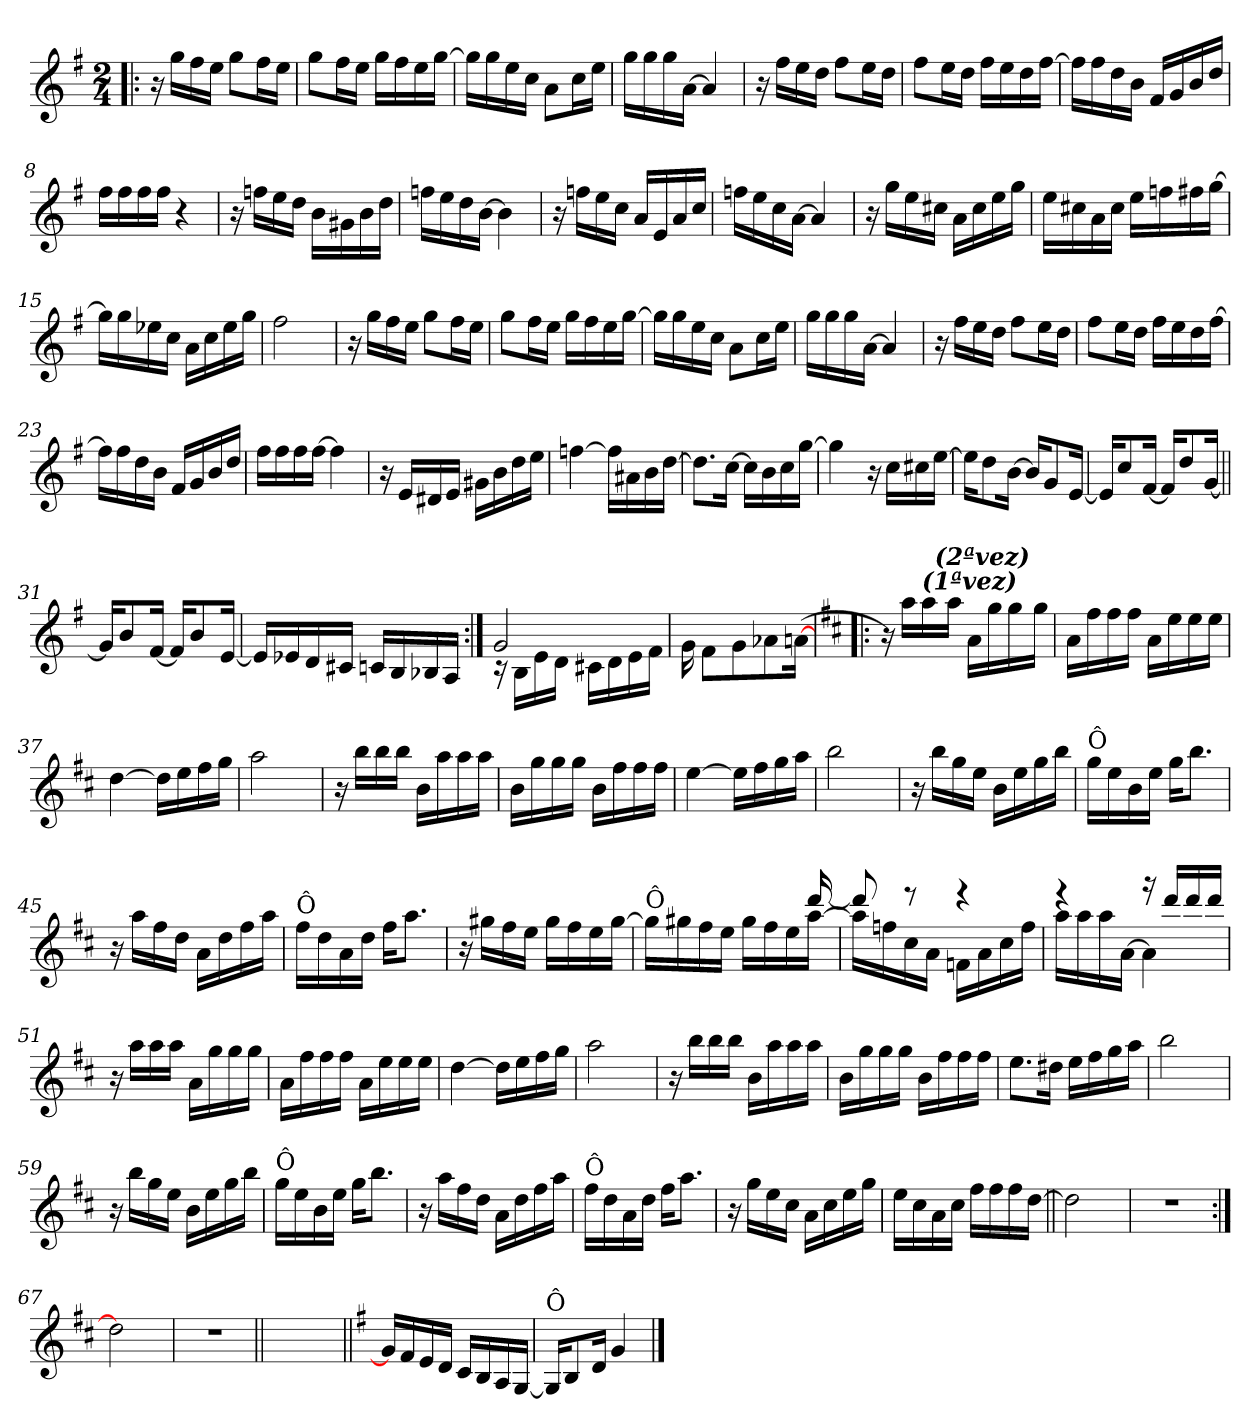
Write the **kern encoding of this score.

**kern
*part1
*staff1
*clefG2
*k[f#]
*G:
*M2/4
=1!|:
16r
16gg\LL
16ff#\
16ee\JJ
8gg\L
16ff#\L
16ee\JJ
=2
8gg\L
16ff#\L
16ee\JJ
16gg\LL
16ff#\
16ee\
[16gg\JJ
=3
16gg\LL]
16gg\
16ee\
16cc\JJ
8a\L
16cc\L
16ee\JJ
=4
16gg\LL
16gg\
16gg\
[16a\JJ
4a/]
!!LO:LB:g=z
=5
16r
16ff#\LL
16ee\
16dd\JJ
8ff#\L
16ee\L
16dd\JJ
=6
8ff#\L
16ee\L
16dd\JJ
16ff#\LL
16ee\
16dd\
[16ff#\JJ
=7
16ff#\LL]
16ff#\
16dd\
16b\JJ
16f#/LL
16g/
16b/
16dd/JJ
=8
16ff#\LL
16ff#\
16ff#\
16ff#\JJ
4r
=9
16r
16ffn\LL
16ee\
16dd\JJ
16b\LL
16g#X\
16b\
16dd\JJ
!!LO:LB:g=z
=10
16ffn\LL
16ee\
16dd\
[16b\JJ
4b\]
=11
16r
16ffn\LL
16ee\
16cc\JJ
16a/LL
16e/
16a/
16cc/JJ
=12
16ffn\LL
16ee\
16cc\
[16a\JJ
4a/]
=13
16r
16gg\LL
16ee\
16cc#X\JJ
16a\LL
16cc#\
16ee\
16gg\JJ
=14
16ee\LL
16cc#X\
16a\
16cc#\JJ
16ee\LL
16ffn\
16ff#X\
[16gg\JJ
!!LO:LB:g=z
=15
16gg\LL]
16gg\
16ee-X\
16cc\JJ
16a\LL
16cc\
16ee-\
16gg\JJ
=16
2ff#\
=17
16r
16gg\LL
16ff#\
16ee\JJ
8gg\L
16ff#\L
16ee\JJ
=18
8gg\L
16ff#\L
16ee\JJ
16gg\LL
16ff#\
16ee\
[16gg\JJ
=19
16gg\LL]
16gg\
16ee\
16cc\JJ
8a\L
16cc\L
16ee\JJ
=20
16gg\LL
16gg\
16gg\
[16a\JJ
4a/]
!!LO:LB:g=z
=21
16r
16ff#\LL
16ee\
16dd\JJ
8ff#\L
16ee\L
16dd\JJ
=22
8ff#\L
16ee\L
16dd\JJ
16ff#\LL
16ee\
16dd\
[16ff#\JJ
=23
16ff#\LL]
16ff#\
16dd\
16b\JJ
16f#/LL
16g/
16b/
16dd/JJ
=24
16ff#\LL
16ff#\
16ff#\
[16ff#\JJ
4ff#\]
=25
16r
16e/LL
16d#X/
16e/JJ
16g#X\LL
16b\
16dd\
16ee\JJ
!!LO:LB:g=z
=26
[4ffn\
16ff\LL]
16a#X\
16b\
[16dd\JJ
=27
8.dd\L]
[16cc\Jk
16cc\LL]
16b\
16cc\
[16gg\JJ
=28
4gg\]
16r
16cc\LL
16cc#X\
[16ee\JJ
=29
16ee\KL]
8dd\
[16b\Jk
16b/KL]
8g/
[16e/Jk
=30
16e/KL]
8cc/
[16f#/Jk
16f#/KL]
8dd/
[16g/Jk
!!LO:LB:g=z
=31||
16g/KL]
8b/
[16f#/Jk
16f#/KL]
8b/
[16e/Jk
=32
16e/LL]
16e-X/
16d/
16c#X/JJ
16cn/LL
16B/
16B-X/
16A/JJ
=33:|!
*^
2g/	16rc
.	16B\LL
.	16e\
.	16d\JJ
.	16c#X\LL
.	16d\
.	16e\
.	16f#\JJ
*v	*v
=34
16g\
8f#\L
8g\
8a-X\
(>[16an\Jk
!!LO:LB:g=z
=35!|:
*k[f#c#]
*D:
*^
16r)	8ryy
16aa\LL	.
!LO:TX:a:Bi:t=(1ªvez)	!
16aa\	32ryy
!	!LO:TX:a:Bi:t=(2ªvez)
.	4ryy
16aa\JJ	.
16a\LL	.
16gg\	.
16gg\	.
.	16.ryy
16gg\JJ	.
*v	*v
=36
16a\LL
16ff#\
16ff#\
16ff#\JJ
16a\LL
16ee\
16ee\
16ee\JJ
=37
[4dd\
16dd\LL]
16ee\
16ff#\
16gg\JJ
=38
2aa\
=39
16r
16bb\LL
16bb\
16bb\JJ
16b\LL
16aa\
16aa\
16aa\JJ
!!LO:LB:g=z
=40
16b\LL
16gg\
16gg\
16gg\JJ
16b\LL
16ff#\
16ff#\
16ff#\JJ
=41
[4ee\
16ee\LL]
16ff#\
16gg\
16aa\JJ
=42
2bb\
=43
16r
16bb\LL
16gg\
16ee\JJ
16b\LL
16ee\
16gg\
16bb\JJ
=44
!LO:TX:a:t=Ô
16gg\LL
16ee\
16b\
16ee\JJ
16gg\KL
8.bb\J
!!LO:PB:g=z
=45
16r
16aa\LL
16ff#\
16dd\JJ
16a\LL
16dd\
16ff#\
16aa\JJ
=46
!LO:TX:a:t=Ô
16ff#\LL
16dd\
16a\
16dd\JJ
16ff#\KL
8.aa\J
=47
16r
16gg#X\LL
16ff#\
16ee\JJ
16gg#\LL
16ff#\
16ee\
[16gg#\JJ
=48
*^
!LO:TX:a:t=Ô	!
16gg#\LL]	4..ryy
16gg#X\	.
16ff#\	.
16ee\JJ	.
16gg#\LL	.
16ff#\	.
16ee\	.
[<16aa\JJ	[>16ddd!/
=49	=49
16aa\LL]	8ddd!/]
16ffn\	.
16cc#\	8reee
16a\JJ	.
16fn\LL	4reee
16a\	.
16cc#\	.
16ff\JJ	.
!!LO:LB:g=z	!!
=50	=50
16aa\LL	4reee
16aa\	.
16aa\	.
[<16a\JJ	.
4a\]	16rfff
.	16ddd!/LL
.	16ddd!/
.	16ddd!/JJ
*v	*v
=51
16r
16aa\LL
16aa\
16aa\JJ
16a\LL
16gg\
16gg\
16gg\JJ
=52
16a\LL
16ff#\
16ff#\
16ff#\JJ
16a\LL
16ee\
16ee\
16ee\JJ
=53
[4dd\
16dd\LL]
16ee\
16ff#\
16gg\JJ
=54
2aa\
!!LO:LB:g=z
=55
16r
16bb\LL
16bb\
16bb\JJ
16b\LL
16aa\
16aa\
16aa\JJ
=56
16b\LL
16gg\
16gg\
16gg\JJ
16b\LL
16ff#\
16ff#\
16ff#\JJ
=57
8.ee\L
16dd#X\Jk
16ee\LL
16ff#\
16gg\
16aa\JJ
=58
2bb\
=59
16r
16bb\LL
16gg\
16ee\JJ
16b\LL
16ee\
16gg\
16bb\JJ
=60
!LO:TX:a:t=Ô
16gg\LL
16ee\
16b\
16ee\JJ
16gg\KL
8.bb\J
!!LO:LB:g=z
=61
16r
16aa\LL
16ff#\
16dd\JJ
16a\LL
16dd\
16ff#\
16aa\JJ
=62
!LO:TX:a:t=Ô
16ff#\LL
16dd\
16a\
16dd\JJ
16ff#\KL
8.aa\J
=63
16r
16gg\LL
16ee\
16cc#\JJ
16a\LL
16cc#\
16ee\
16gg\JJ
=64
16ee\LL
16cc#\
16a\
16cc#\JJ
16ff#\LL
16ff#\
16ff#\
[16dd\JJ
=65||
2dd\]
=66
2r
!!LO:LB:g=z
=67:|!
2dd\]
=68
2r
=69||
*stria0
2ryy
=70||
*stria5
*k[f#]
*G:
(<16g/LL]
16f#/
16e/
16d/JJ
16c/LL
16B/
16A/
[16G/JJ
=71
!LO:TX:a:t=Ô
16G/KL]
8B/
16d/Jk
4g/
==
*-
